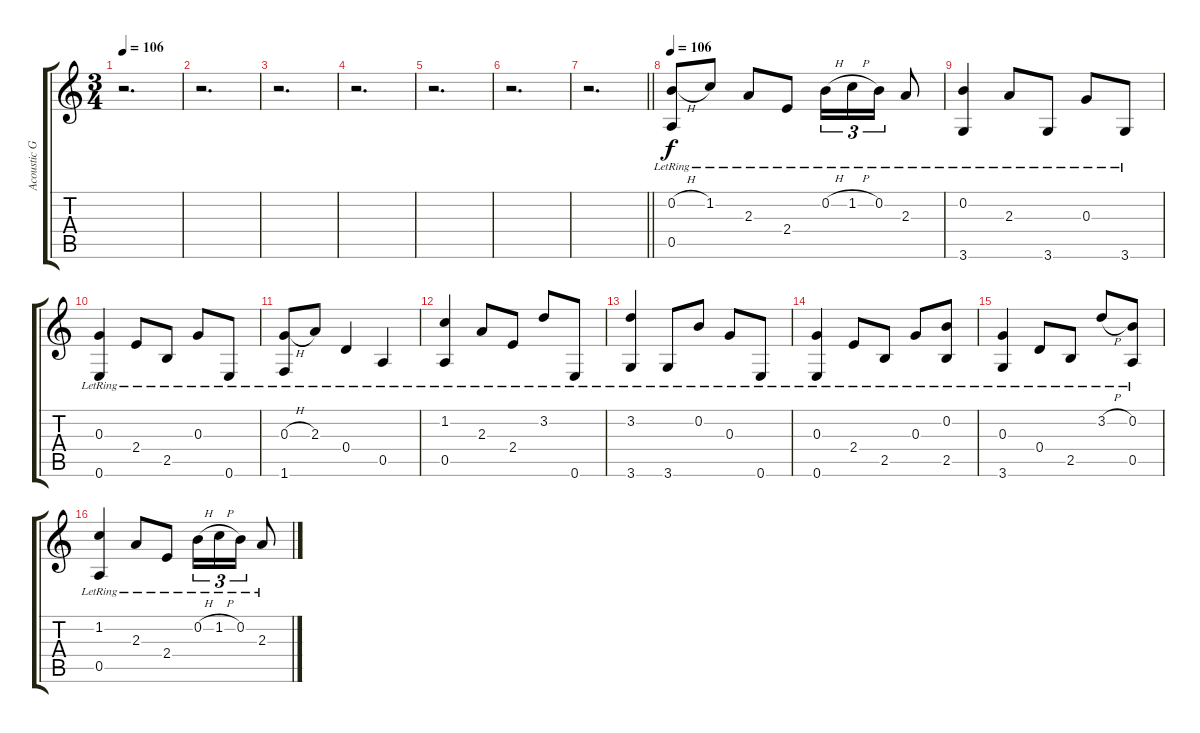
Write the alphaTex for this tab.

\track ("Acoustic Guitar" "Acoustic G") {instrument acousticguitarsteel}
\staff {score tabs}
\tuning (E4 B3 G3 D3 A2 E2) {hide}
\ts (3 4)
\tempo 106
\clef g2
\ks c
r.2{d dy f} |
r.2{d} |
r.2{d} |
r.2{d} |
r.2{d} |
r.2{d} |
\barLineRight lightlight
r.2{d} |
\tempo 106
(0.2{h lr} 0.5{lr}).8{instrument electricguitarclean} 1.2{lr}.8 2.3{lr}.8 2.4{lr}.8 0.2{h lr}.16{tu (3 2)} 1.2{h lr}.16{tu (3 2)} 0.2{lr}.16{tu (3 2)} 2.3{lr}.8 |
(0.2{lr} 3.6{lr}).4 2.3{lr}.8 3.6{lr}.8 0.3{lr}.8 3.6{lr}.8 |
(0.3{lr} 0.6{lr}).4 2.4{lr}.8 2.5{lr}.8 0.3{lr}.8 0.6{lr}.8 |
(0.3{h lr} 1.6{lr}).8 2.3{lr}.8 0.4{lr}.4 0.5{lr}.4 |
(1.2{lr} 0.5{lr}).4 2.3{lr}.8 2.4{lr}.8 3.2{lr}.8 0.6{lr}.8 |
(3.2{lr} 3.6{lr}).4 3.6{lr}.8 0.2{lr}.8 0.3{lr}.8 0.6{lr}.8 |
(0.3{lr} 0.6{lr}).4 2.4{lr}.8 2.5{lr}.8 0.3{lr}.8 (0.2{lr} 2.5{lr}).8 |
(0.3{lr} 3.6{lr}).4 0.4{lr}.8 2.5{lr}.8 3.2{h lr}.8 (0.2{lr} 0.5{lr}).8 |
(1.2{lr} 0.5{lr}).4 2.3{lr}.8 2.4{lr}.8 0.2{h lr}.16{tu (3 2)} 1.2{h lr}.16{tu (3 2)} 0.2{lr}.16{tu (3 2)} 2.3{lr}.8
